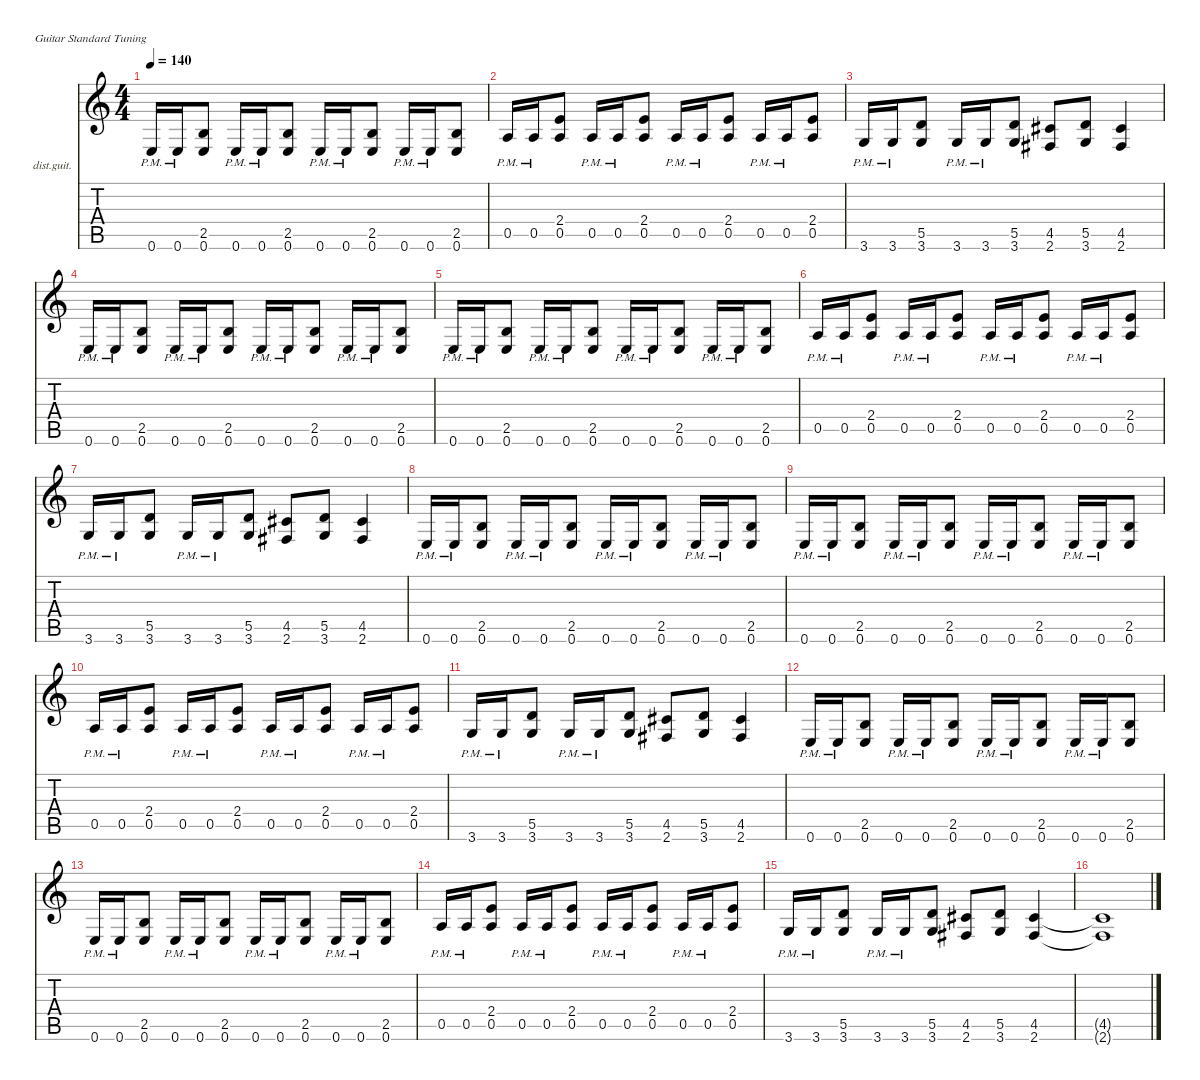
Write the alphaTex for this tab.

\defaultSystemsLayout 4
\hideDynamics
\bracketExtendMode nobrackets
\firstSystemTrackNameOrientation horizontal
\otherSystemsTrackNameOrientation horizontal
\track ("Rythm Guitar" "dist.guit.") {instrument distortionguitar}
\staff {score tabs}
\tuning (E4 B3 G3 D3 A2 E2)
\ts (4 4)
\tempo 140
\clef g2
\ks c
0.6{pm}.16{dy mf} 0.6{pm}.16 (0.6 2.5).8 0.6{pm}.16 0.6{pm}.16 (0.6 2.5).8 0.6{pm}.16 0.6{pm}.16 (0.6 2.5).8 0.6{pm}.16 0.6{pm}.16 (0.6 2.5).8 |
0.5{pm}.16 0.5{pm}.16 (0.5 2.4).8 0.5{pm}.16 0.5{pm}.16 (0.5 2.4).8 0.5{pm}.16 0.5{pm}.16 (0.5 2.4).8 0.5{pm}.16 0.5{pm}.16 (0.5 2.4).8 |
3.6{pm}.16 3.6{pm}.16 (3.6 5.5).8 3.6{pm}.16 3.6{pm}.16 (3.6 5.5).8 (2.6{acc #} 4.5{acc #}).8 (3.6 5.5).8 (2.6{acc #} 4.5{acc #}).4 |
0.6{pm}.16 0.6{pm}.16 (0.6 2.5).8 0.6{pm}.16 0.6{pm}.16 (0.6 2.5).8 0.6{pm}.16 0.6{pm}.16 (0.6 2.5).8 0.6{pm}.16 0.6{pm}.16 (0.6 2.5).8 |
0.6{pm}.16 0.6{pm}.16 (0.6 2.5).8 0.6{pm}.16 0.6{pm}.16 (0.6 2.5).8 0.6{pm}.16 0.6{pm}.16 (0.6 2.5).8 0.6{pm}.16 0.6{pm}.16 (0.6 2.5).8 |
0.5{pm}.16 0.5{pm}.16 (0.5 2.4).8 0.5{pm}.16 0.5{pm}.16 (0.5 2.4).8 0.5{pm}.16 0.5{pm}.16 (0.5 2.4).8 0.5{pm}.16 0.5{pm}.16 (0.5 2.4).8 |
3.6{pm}.16 3.6{pm}.16 (3.6 5.5).8 3.6{pm}.16 3.6{pm}.16 (3.6 5.5).8 (2.6{acc #} 4.5{acc #}).8 (3.6 5.5).8 (2.6{acc #} 4.5{acc #}).4 |
0.6{pm}.16 0.6{pm}.16 (0.6 2.5).8 0.6{pm}.16 0.6{pm}.16 (0.6 2.5).8 0.6{pm}.16 0.6{pm}.16 (0.6 2.5).8 0.6{pm}.16 0.6{pm}.16 (0.6 2.5).8 |
0.6{pm}.16 0.6{pm}.16 (0.6 2.5).8 0.6{pm}.16 0.6{pm}.16 (0.6 2.5).8 0.6{pm}.16 0.6{pm}.16 (0.6 2.5).8 0.6{pm}.16 0.6{pm}.16 (0.6 2.5).8 |
0.5{pm}.16 0.5{pm}.16 (0.5 2.4).8 0.5{pm}.16 0.5{pm}.16 (0.5 2.4).8 0.5{pm}.16 0.5{pm}.16 (0.5 2.4).8 0.5{pm}.16 0.5{pm}.16 (0.5 2.4).8 |
3.6{pm}.16 3.6{pm}.16 (3.6 5.5).8 3.6{pm}.16 3.6{pm}.16 (3.6 5.5).8 (2.6{acc #} 4.5{acc #}).8 (3.6 5.5).8 (2.6{acc #} 4.5{acc #}).4 |
0.6{pm}.16 0.6{pm}.16 (0.6 2.5).8 0.6{pm}.16 0.6{pm}.16 (0.6 2.5).8 0.6{pm}.16 0.6{pm}.16 (0.6 2.5).8 0.6{pm}.16 0.6{pm}.16 (0.6 2.5).8 |
0.6{pm}.16 0.6{pm}.16 (0.6 2.5).8 0.6{pm}.16 0.6{pm}.16 (0.6 2.5).8 0.6{pm}.16 0.6{pm}.16 (0.6 2.5).8 0.6{pm}.16 0.6{pm}.16 (0.6 2.5).8 |
0.5{pm}.16 0.5{pm}.16 (0.5 2.4).8 0.5{pm}.16 0.5{pm}.16 (0.5 2.4).8 0.5{pm}.16 0.5{pm}.16 (0.5 2.4).8 0.5{pm}.16 0.5{pm}.16 (0.5 2.4).8 |
3.6{pm}.16 3.6{pm}.16 (3.6 5.5).8 3.6{pm}.16 3.6{pm}.16 (3.6 5.5).8 (2.6{acc #} 4.5{acc #}).8 (3.6 5.5).8 (2.6{acc #} 4.5{acc #}).4 |
(2.6{t acc #} 4.5{t acc #}).1
